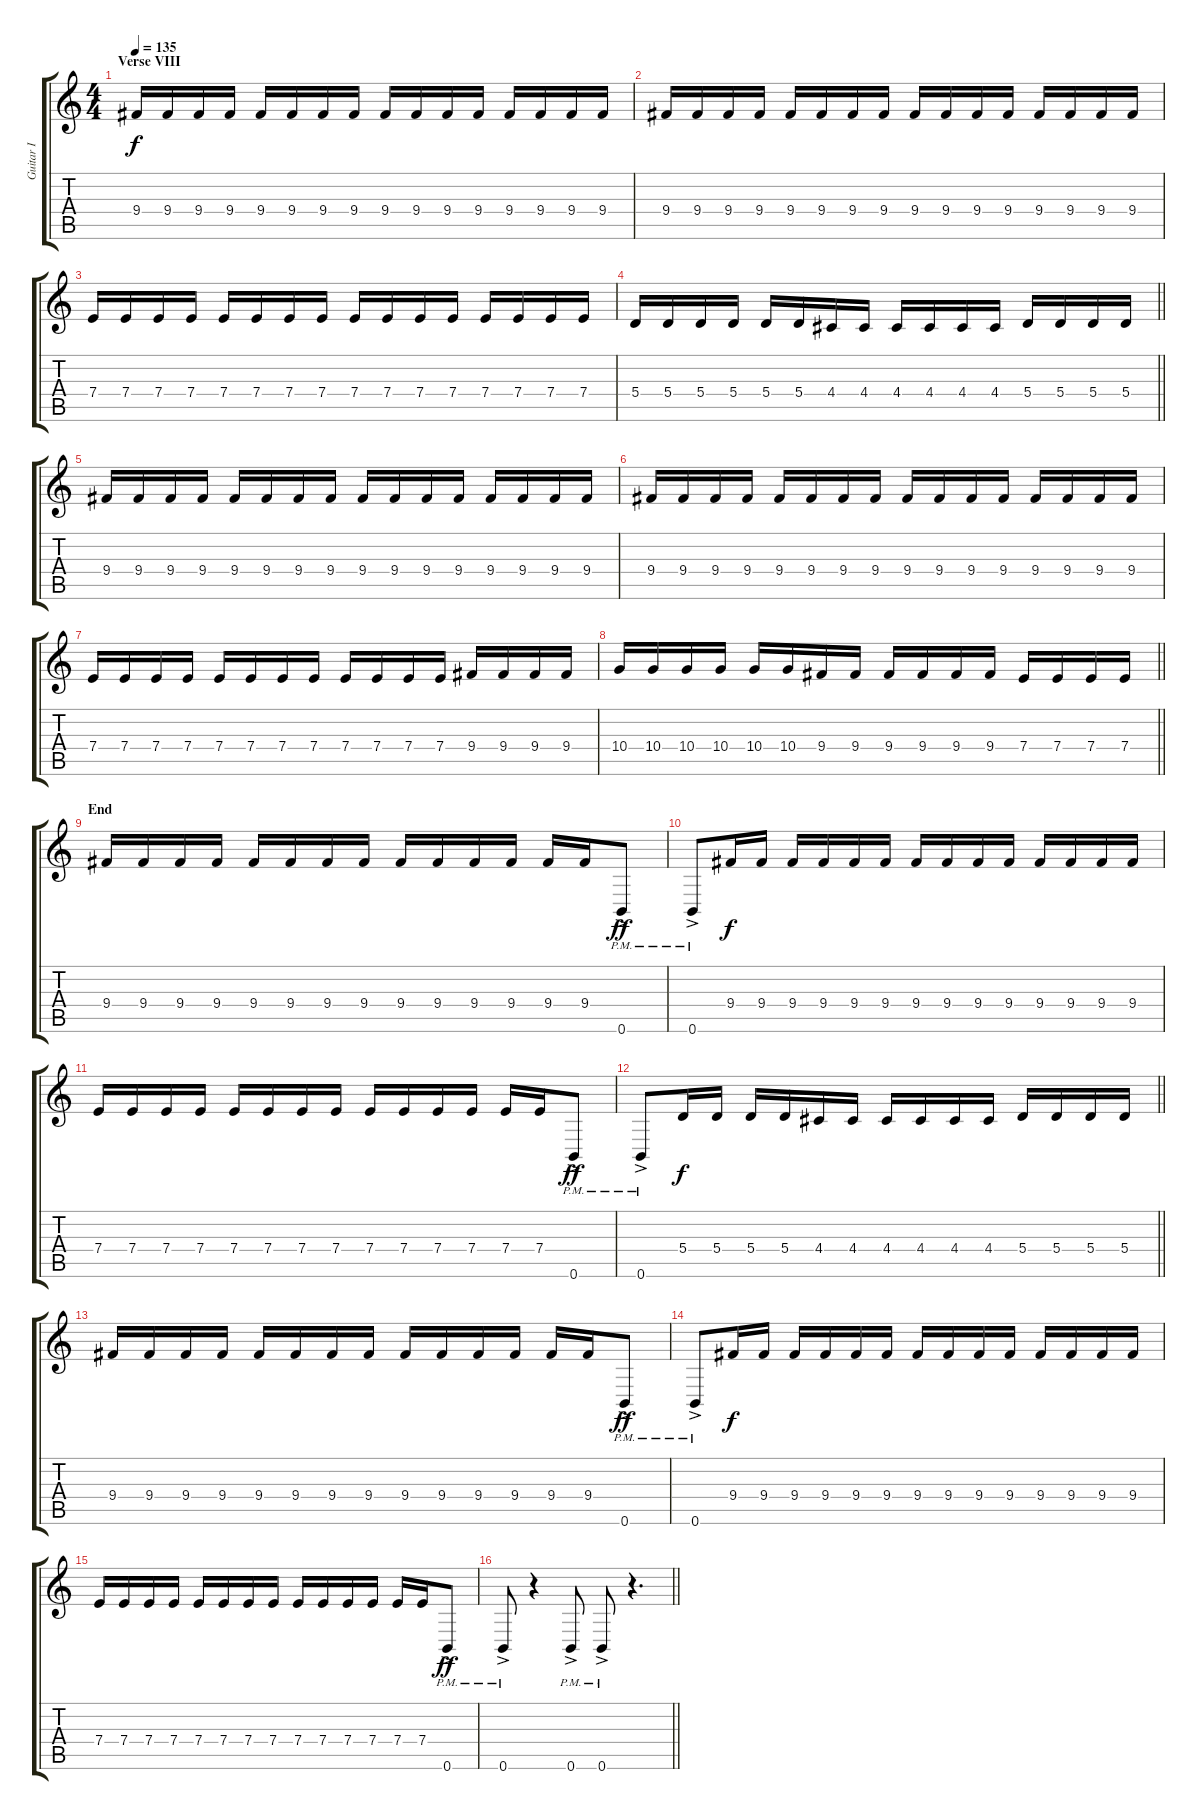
\track ("Guitar I" "Guitar I") {instrument distortionguitar}
\staff {score tabs}
\tuning (B3 Gb3 D3 A2 E2 B1) {hide}
\ts (4 4)
\section ("" "Verse VIII")
\tempo 135
\clef g2
\ks c
9.4.16{dy f} 9.4.16 9.4.16 9.4.16 9.4.16 9.4.16 9.4.16 9.4.16 9.4.16 9.4.16 9.4.16 9.4.16 9.4.16 9.4.16 9.4.16 9.4.16 |
9.4.16 9.4.16 9.4.16 9.4.16 9.4.16 9.4.16 9.4.16 9.4.16 9.4.16 9.4.16 9.4.16 9.4.16 9.4.16 9.4.16 9.4.16 9.4.16 |
7.4.16 7.4.16 7.4.16 7.4.16 7.4.16 7.4.16 7.4.16 7.4.16 7.4.16 7.4.16 7.4.16 7.4.16 7.4.16 7.4.16 7.4.16 7.4.16 |
\barLineRight lightlight
5.4.16 5.4.16 5.4.16 5.4.16 5.4.16 5.4.16 4.4.16 4.4.16 4.4.16 4.4.16 4.4.16 4.4.16 5.4.16 5.4.16 5.4.16 5.4.16 |
\section ("" "")
9.4.16 9.4.16 9.4.16 9.4.16 9.4.16 9.4.16 9.4.16 9.4.16 9.4.16 9.4.16 9.4.16 9.4.16 9.4.16 9.4.16 9.4.16 9.4.16 |
9.4.16 9.4.16 9.4.16 9.4.16 9.4.16 9.4.16 9.4.16 9.4.16 9.4.16 9.4.16 9.4.16 9.4.16 9.4.16 9.4.16 9.4.16 9.4.16 |
7.4.16 7.4.16 7.4.16 7.4.16 7.4.16 7.4.16 7.4.16 7.4.16 7.4.16 7.4.16 7.4.16 7.4.16 9.4.16 9.4.16 9.4.16 9.4.16 |
\barLineRight lightlight
10.4.16 10.4.16 10.4.16 10.4.16 10.4.16 10.4.16 9.4.16 9.4.16 9.4.16 9.4.16 9.4.16 9.4.16 7.4.16 7.4.16 7.4.16 7.4.16 |
\section ("" "End")
9.4.16 9.4.16 9.4.16 9.4.16 9.4.16 9.4.16 9.4.16 9.4.16 9.4.16 9.4.16 9.4.16 9.4.16 9.4.16 9.4.16 0.6{ac pm}.8{dy ff} |
0.6{ac pm}.8 9.4.16{dy f} 9.4.16 9.4.16 9.4.16 9.4.16 9.4.16 9.4.16 9.4.16 9.4.16 9.4.16 9.4.16 9.4.16 9.4.16 9.4.16 |
7.4.16 7.4.16 7.4.16 7.4.16 7.4.16 7.4.16 7.4.16 7.4.16 7.4.16 7.4.16 7.4.16 7.4.16 7.4.16 7.4.16 0.6{ac pm}.8{dy ff} |
\barLineRight lightlight
0.6{ac pm}.8 5.4.16{dy f} 5.4.16 5.4.16 5.4.16 4.4.16 4.4.16 4.4.16 4.4.16 4.4.16 4.4.16 5.4.16 5.4.16 5.4.16 5.4.16 |
\section ("" "")
9.4.16 9.4.16 9.4.16 9.4.16 9.4.16 9.4.16 9.4.16 9.4.16 9.4.16 9.4.16 9.4.16 9.4.16 9.4.16 9.4.16 0.6{ac pm}.8{dy ff} |
0.6{ac pm}.8 9.4.16{dy f} 9.4.16 9.4.16 9.4.16 9.4.16 9.4.16 9.4.16 9.4.16 9.4.16 9.4.16 9.4.16 9.4.16 9.4.16 9.4.16 |
7.4.16 7.4.16 7.4.16 7.4.16 7.4.16 7.4.16 7.4.16 7.4.16 7.4.16 7.4.16 7.4.16 7.4.16 7.4.16 7.4.16 0.6{ac pm}.8{dy ff} |
\barLineRight lightlight
0.6{ac pm}.8 r.4 0.6{ac pm}.8 0.6{ac pm}.8 r.4{d}
